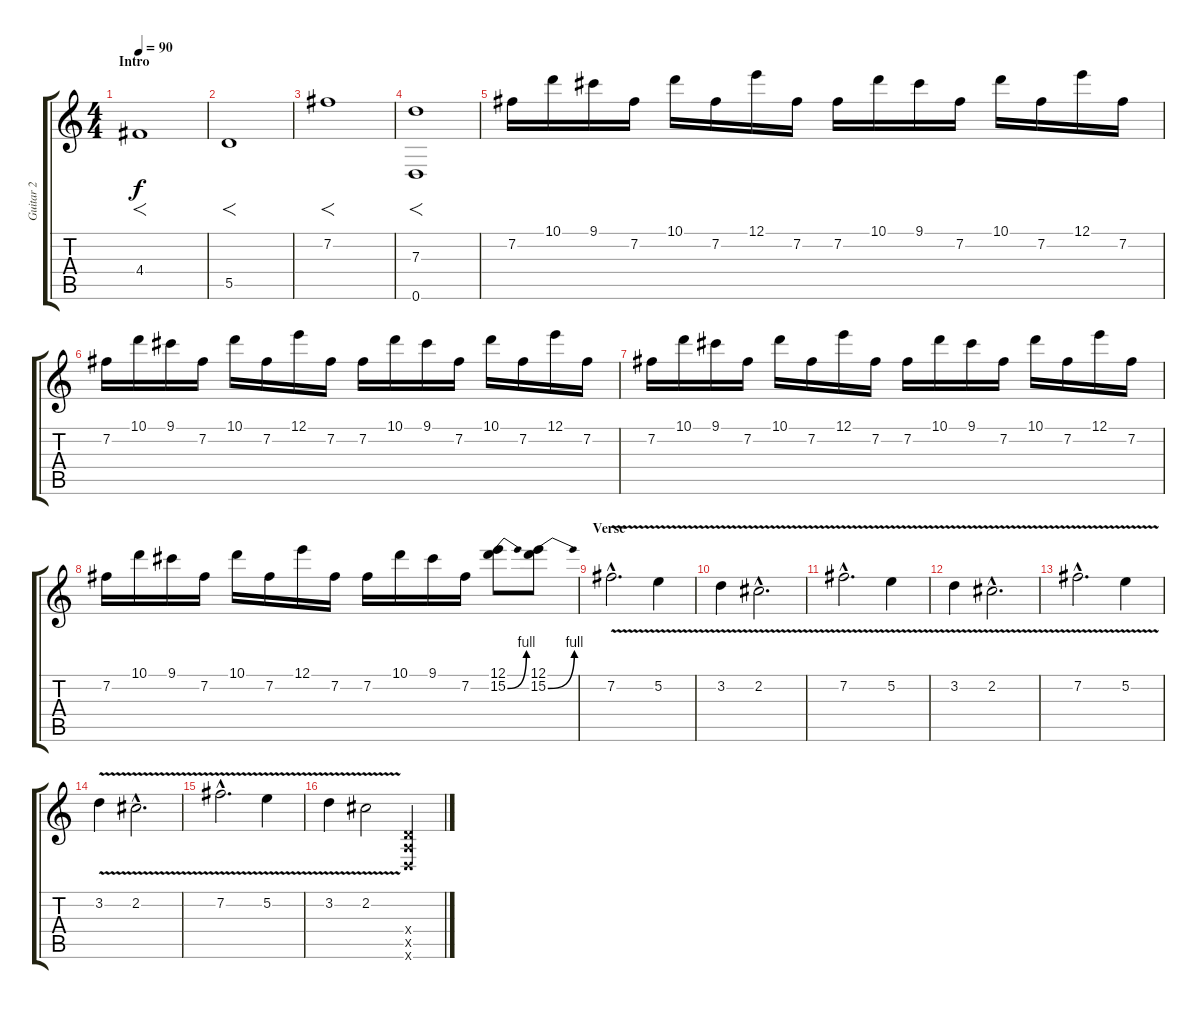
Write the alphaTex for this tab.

\track ("Guitar 2" "Guitar 2") {instrument overdrivenguitar}
\staff {score tabs}
\tuning (E4 B3 G3 D3 A2 D2) {hide}
\ts (4 4)
\section ("" "Intro")
\tempo 90
\clef g2
\ks c
4.4.1{f dy f instrument overdrivenguitar} |
5.5.1{f} |
7.2.1{f} |
(7.3 0.6).1{f} |
7.2.16 10.1.16 9.1.16 7.2.16 10.1.16 7.2.16 12.1.16 7.2.16 7.2.16 10.1.16 9.1.16 7.2.16 10.1.16 7.2.16 12.1.16 7.2.16 |
7.2.16 10.1.16 9.1.16 7.2.16 10.1.16 7.2.16 12.1.16 7.2.16 7.2.16 10.1.16 9.1.16 7.2.16 10.1.16 7.2.16 12.1.16 7.2.16 |
7.2.16 10.1.16 9.1.16 7.2.16 10.1.16 7.2.16 12.1.16 7.2.16 7.2.16 10.1.16 9.1.16 7.2.16 10.1.16 7.2.16 12.1.16 7.2.16 |
7.2.16 10.1.16 9.1.16 7.2.16 10.1.16 7.2.16 12.1.16 7.2.16 7.2.16 10.1.16 9.1.16 7.2.16 (12.1 15.2{be (bend 0 0 60 4)}).8 (12.1 15.2{be (bend 0 0 60 4)}).8 |
\section ("" "Verse")
7.2{v hac}.2{d instrument electricguitarclean} 5.2{v}.4 |
3.2{v}.4 2.2{v hac}.2{d} |
7.2{v hac}.2{d} 5.2{v}.4 |
3.2{v}.4 2.2{v hac}.2{d} |
7.2{v hac}.2{d} 5.2{v}.4 |
3.2{v}.4 2.2{v hac}.2{d} |
7.2{v hac}.2{d} 5.2{v}.4 |
3.2{v}.4 2.2{v}.2 (0.4{x} 0.5{x} 0.6{x}).4{instrument overdrivenguitar}
